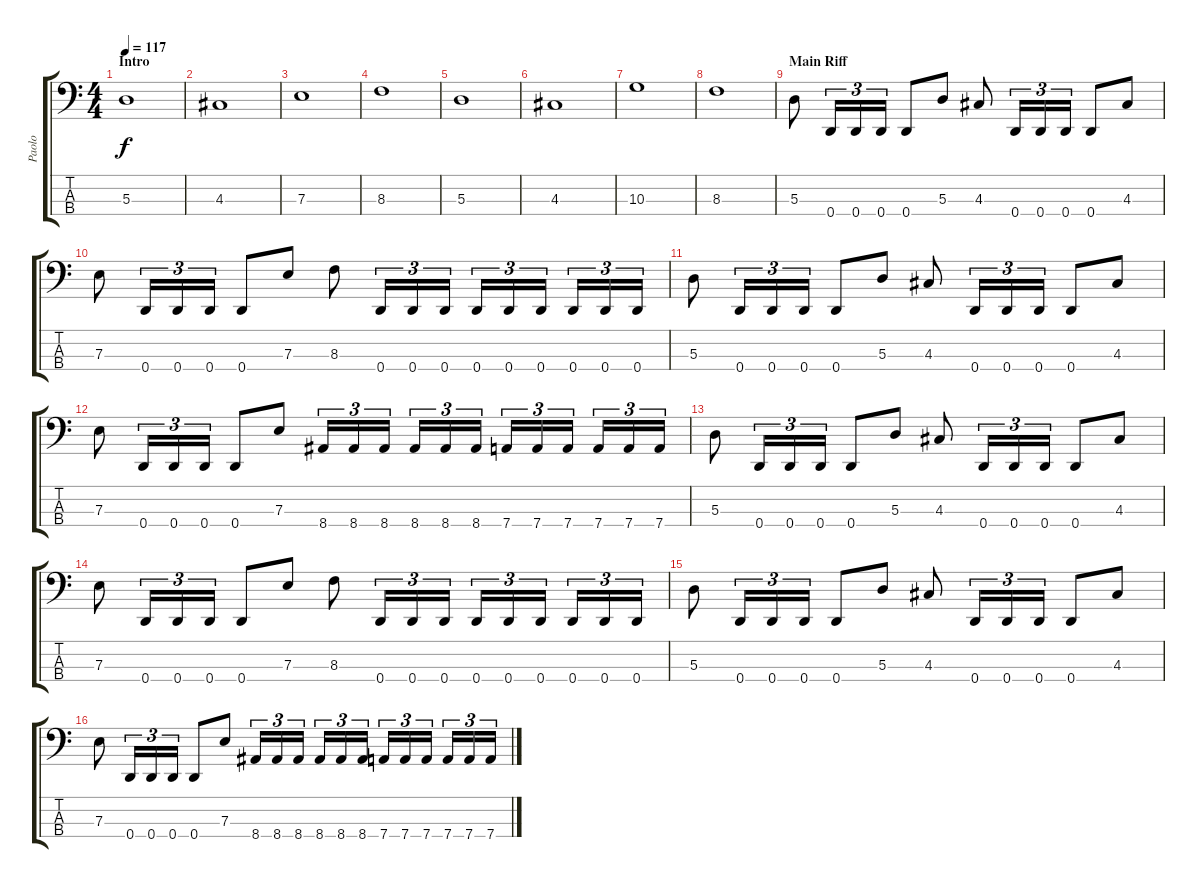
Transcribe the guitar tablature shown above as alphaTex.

\track ("Paolo" "Paolo") {instrument electricbasspick}
\staff {score tabs}
\tuning (G2 D2 A1 D1) {hide}
\ts (4 4)
\section ("" "Intro")
\tempo 117
\clef f4
\ks c
5.3.1{dy f instrument electricbasspick} |
4.3.1 |
7.3.1 |
8.3.1 |
5.3.1 |
4.3.1 |
10.3.1 |
8.3.1 |
\section ("" "Main Riff")
5.3.8 0.4.16{tu (3 2)} 0.4.16{tu (3 2)} 0.4.16{tu (3 2)} 0.4.8 5.3.8 4.3.8 0.4.16{tu (3 2)} 0.4.16{tu (3 2)} 0.4.16{tu (3 2)} 0.4.8 4.3.8 |
7.3.8 0.4.16{tu (3 2)} 0.4.16{tu (3 2)} 0.4.16{tu (3 2)} 0.4.8 7.3.8 8.3.8 0.4.16{tu (3 2)} 0.4.16{tu (3 2)} 0.4.16{tu (3 2)} 0.4.16{tu (3 2)} 0.4.16{tu (3 2)} 0.4.16{tu (3 2)} 0.4.16{tu (3 2)} 0.4.16{tu (3 2)} 0.4.16{tu (3 2)} |
5.3.8 0.4.16{tu (3 2)} 0.4.16{tu (3 2)} 0.4.16{tu (3 2)} 0.4.8 5.3.8 4.3.8 0.4.16{tu (3 2)} 0.4.16{tu (3 2)} 0.4.16{tu (3 2)} 0.4.8 4.3.8 |
7.3.8 0.4.16{tu (3 2)} 0.4.16{tu (3 2)} 0.4.16{tu (3 2)} 0.4.8 7.3.8 8.4.16{tu (3 2)} 8.4.16{tu (3 2)} 8.4.16{tu (3 2)} 8.4.16{tu (3 2)} 8.4.16{tu (3 2)} 8.4.16{tu (3 2)} 7.4.16{tu (3 2)} 7.4.16{tu (3 2)} 7.4.16{tu (3 2)} 7.4.16{tu (3 2)} 7.4.16{tu (3 2)} 7.4.16{tu (3 2)} |
5.3.8 0.4.16{tu (3 2)} 0.4.16{tu (3 2)} 0.4.16{tu (3 2)} 0.4.8 5.3.8 4.3.8 0.4.16{tu (3 2)} 0.4.16{tu (3 2)} 0.4.16{tu (3 2)} 0.4.8 4.3.8 |
7.3.8 0.4.16{tu (3 2)} 0.4.16{tu (3 2)} 0.4.16{tu (3 2)} 0.4.8 7.3.8 8.3.8 0.4.16{tu (3 2)} 0.4.16{tu (3 2)} 0.4.16{tu (3 2)} 0.4.16{tu (3 2)} 0.4.16{tu (3 2)} 0.4.16{tu (3 2)} 0.4.16{tu (3 2)} 0.4.16{tu (3 2)} 0.4.16{tu (3 2)} |
5.3.8 0.4.16{tu (3 2)} 0.4.16{tu (3 2)} 0.4.16{tu (3 2)} 0.4.8 5.3.8 4.3.8 0.4.16{tu (3 2)} 0.4.16{tu (3 2)} 0.4.16{tu (3 2)} 0.4.8 4.3.8 |
7.3.8 0.4.16{tu (3 2)} 0.4.16{tu (3 2)} 0.4.16{tu (3 2)} 0.4.8 7.3.8 8.4.16{tu (3 2)} 8.4.16{tu (3 2)} 8.4.16{tu (3 2)} 8.4.16{tu (3 2)} 8.4.16{tu (3 2)} 8.4.16{tu (3 2)} 7.4.16{tu (3 2)} 7.4.16{tu (3 2)} 7.4.16{tu (3 2)} 7.4.16{tu (3 2)} 7.4.16{tu (3 2)} 7.4.16{tu (3 2)}
